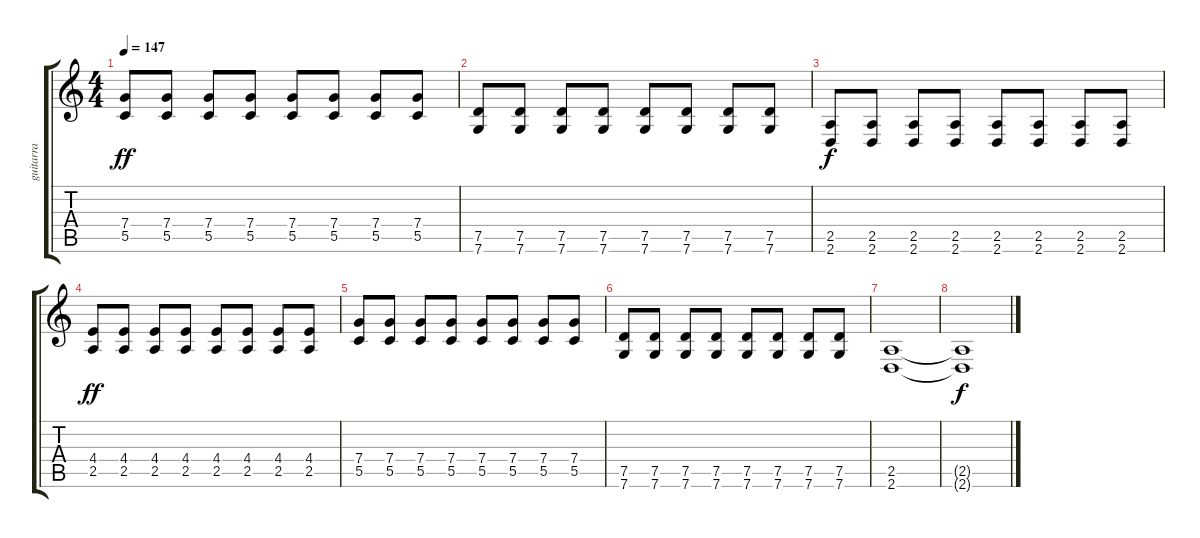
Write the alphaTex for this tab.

\track ("guitarra" "guitarra") {instrument distortionguitar}
\staff {score tabs}
\tuning (D4 A3 F3 C3 G2 C2) {hide}
\ts (4 4)
\tempo 147
\clef g2
\ks c
(7.4 5.5).8{dy ff} (7.4 5.5).8 (7.4 5.5).8 (7.4 5.5).8 (7.4 5.5).8 (7.4 5.5).8 (7.4 5.5).8 (7.4 5.5).8 |
(7.5 7.6).8 (7.5 7.6).8 (7.5 7.6).8 (7.5 7.6).8 (7.5 7.6).8 (7.5 7.6).8 (7.5 7.6).8 (7.5 7.6).8 |
(2.5 2.6).8{dy f} (2.5 2.6).8 (2.5 2.6).8 (2.5 2.6).8 (2.5 2.6).8 (2.5 2.6).8 (2.5 2.6).8 (2.5 2.6).8 |
(4.4 2.5).8{dy ff} (4.4 2.5).8 (4.4 2.5).8 (4.4 2.5).8 (4.4 2.5).8 (4.4 2.5).8 (4.4 2.5).8 (4.4 2.5).8 |
(7.4 5.5).8 (7.4 5.5).8 (7.4 5.5).8 (7.4 5.5).8 (7.4 5.5).8 (7.4 5.5).8 (7.4 5.5).8 (7.4 5.5).8 |
(7.5 7.6).8 (7.5 7.6).8 (7.5 7.6).8 (7.5 7.6).8 (7.5 7.6).8 (7.5 7.6).8 (7.5 7.6).8 (7.5 7.6).8 |
(2.5 2.6).1 |
(2.5{t} 2.6{t}).1{dy f}
